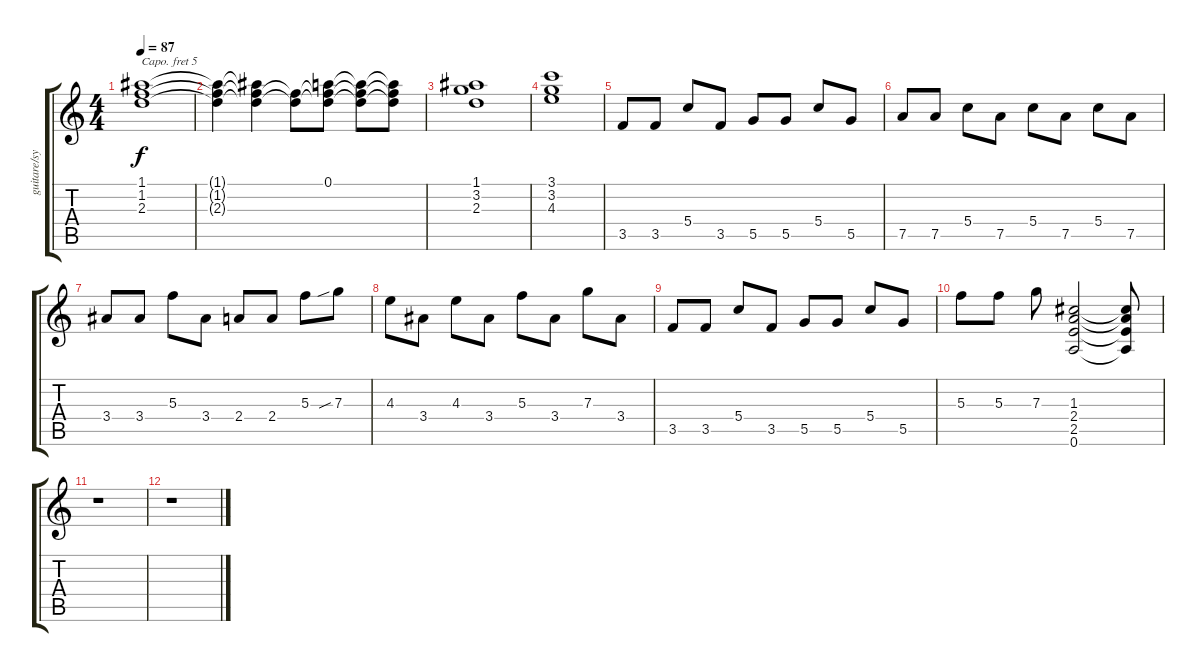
\track ("guitare/synthé" "guitare/sy") {instrument acousticguitarsteel}
\staff {score tabs}
\capo 5
\tuning (E4 B3 G3 D3 A2 E2) {hide}
\ts (4 4)
\tempo 87
\clef g2
\ks c
(1.1 1.2 2.3).1{dy f volume 5 instrument drawbarorgan} |
(1.1{t} 1.2{t} 2.3{t}).4 (1.1{t} 1.2{t} 2.3{t}).4 (1.2{t} 2.3{t}).8 (0.1 1.2{t} 2.3{t}).8 (0.1{t} 1.2{t} 2.3{t}).8 (0.1{t} 1.2{t} 2.3{t}).8 |
(1.1 3.2 2.3).1 |
(3.1 3.2 4.3).1 |
3.5.8{volume 11 balance 3 instrument electricguitarjazz} 3.5.8 5.4.8 3.5.8 5.5.8 5.5.8 5.4.8 5.5.8 |
7.5.8 7.5.8 5.4.8 7.5.8 5.4.8 7.5.8 5.4.8 7.5.8 |
3.4.8 3.4.8 5.3.8 3.4.8 2.4.8 2.4.8 5.3.8 7.3{sib}.8 |
4.3.8 3.4.8 4.3.8 3.4.8 5.3.8 3.4.8 7.3.8 3.4.8 |
3.5.8 3.5.8 5.4.8 3.5.8 5.5.8 5.5.8 5.4.8 5.5.8 |
5.3.8 5.3.8 7.3.8 (1.3 2.4 2.5 0.6).2 (1.3{t} 2.4{t} 2.5{t} 0.6{t}).8 |
r.1 |
r.1
